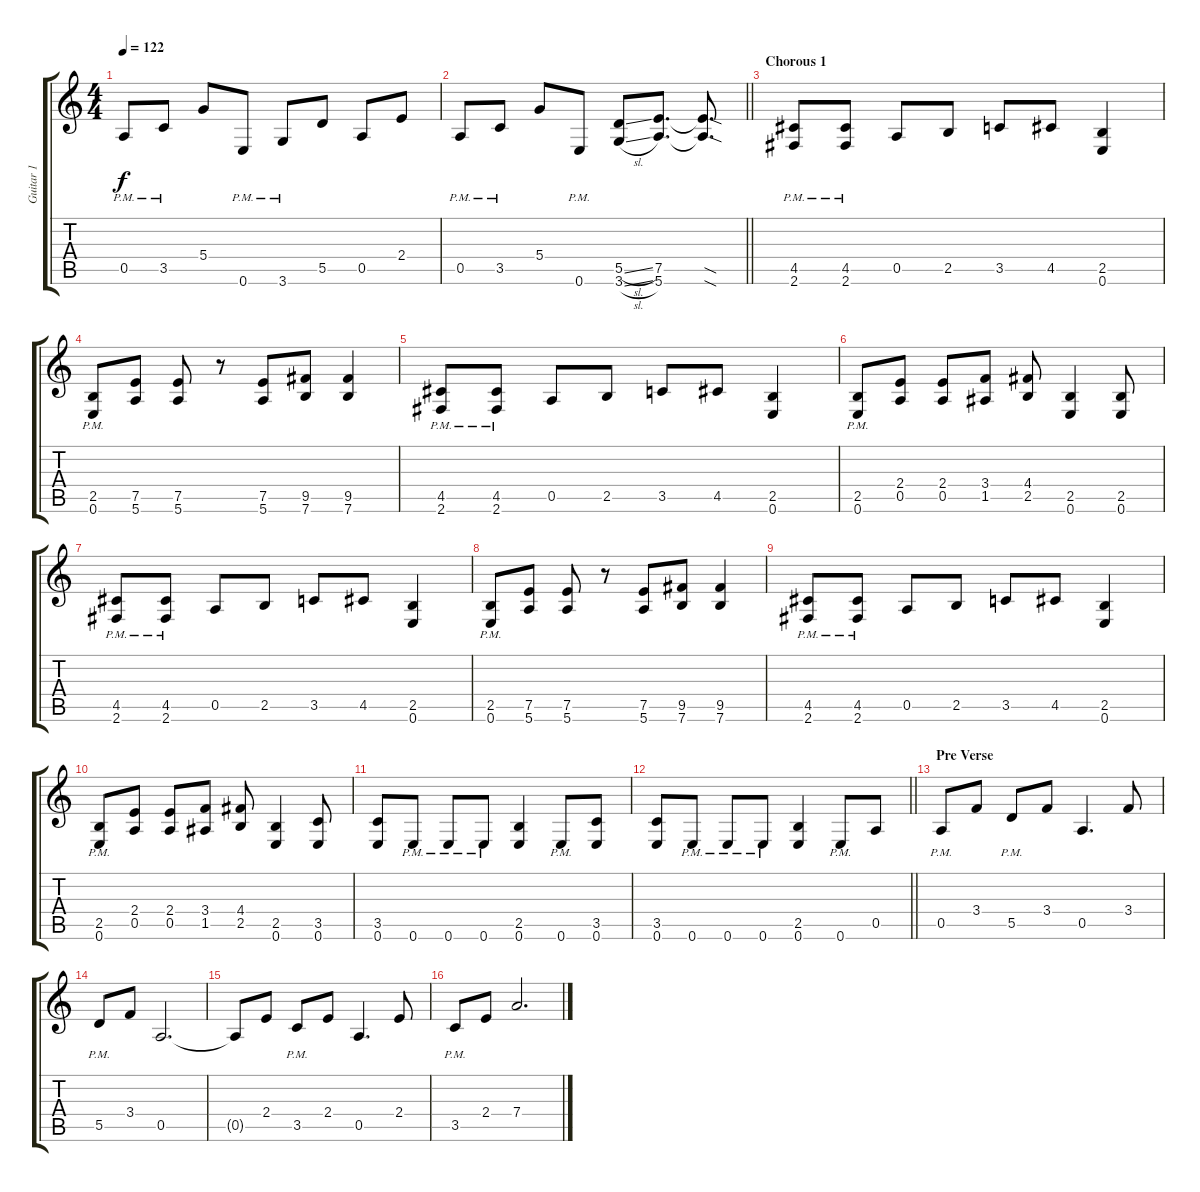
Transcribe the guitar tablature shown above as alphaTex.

\track ("Guitar 1" "Guitar 1") {instrument distortionguitar}
\staff {score tabs}
\tuning (E4 B3 G3 D3 A2 E2) {hide}
\ts (4 4)
\tempo 122
\clef g2
\ks c
0.5{pm}.8{dy f volume 8 balance 5} 3.5{pm}.8 5.4.8 0.6{pm}.8 3.6{pm}.8 5.5.8 0.5.8 2.4.8 |
\barLineRight lightlight
0.5{pm}.8 3.5{pm}.8 5.4.8 0.6{pm}.8 (5.5{sl} 3.6{sl}).8 (7.5 5.6).8{d} (7.5{sod t} 5.6{sod t}).8{d} |
\section ("" "Chorous 1")
(4.5{pm} 2.6{pm}).8{volume 6 balance 1} (4.5{pm} 2.6{pm}).8 0.5.8 2.5.8 3.5.8 4.5.8 (2.5 0.6).4 |
(2.5{pm} 0.6{pm}).8 (7.5 5.6).8 (7.5 5.6).8 r.8 (7.5 5.6).8 (9.5 7.6).8 (9.5 7.6).4 |
(4.5{pm} 2.6{pm}).8 (4.5{pm} 2.6{pm}).8 0.5.8 2.5.8 3.5.8 4.5.8 (2.5 0.6).4 |
(2.5{pm} 0.6{pm}).8 (2.4 0.5).8 (2.4 0.5).8 (3.4 1.5).8 (4.4 2.5).8 (2.5 0.6).4 (2.5 0.6).8 |
(4.5{pm} 2.6{pm}).8 (4.5{pm} 2.6{pm}).8 0.5.8 2.5.8 3.5.8 4.5.8 (2.5 0.6).4 |
(2.5{pm} 0.6{pm}).8 (7.5 5.6).8 (7.5 5.6).8 r.8 (7.5 5.6).8 (9.5 7.6).8 (9.5 7.6).4 |
(4.5{pm} 2.6{pm}).8 (4.5{pm} 2.6{pm}).8 0.5.8 2.5.8 3.5.8 4.5.8 (2.5 0.6).4 |
(2.5{pm} 0.6{pm}).8 (2.4 0.5).8 (2.4 0.5).8 (3.4 1.5).8 (4.4 2.5).8 (2.5 0.6).4 (3.5 0.6).8 |
(3.5 0.6).8 0.6{pm}.8 0.6{pm}.8 0.6{pm}.8 (2.5 0.6).4 0.6{pm}.8 (3.5 0.6).8 |
\barLineRight lightlight
(3.5 0.6).8 0.6{pm}.8 0.6{pm}.8 0.6{pm}.8 (2.5 0.6).4 0.6{pm}.8 0.5.8 |
\section ("" "Pre Verse ")
0.5{pm}.8 3.4.8 5.5{pm}.8 3.4.8 0.5.4{d} 3.4.8 |
5.5{pm}.8 3.4.8 0.5.2{d} |
0.5{t}.8 2.4.8 3.5{pm}.8 2.4.8 0.5.4{d} 2.4.8 |
3.5{pm}.8 2.4.8 7.4.2{d}
